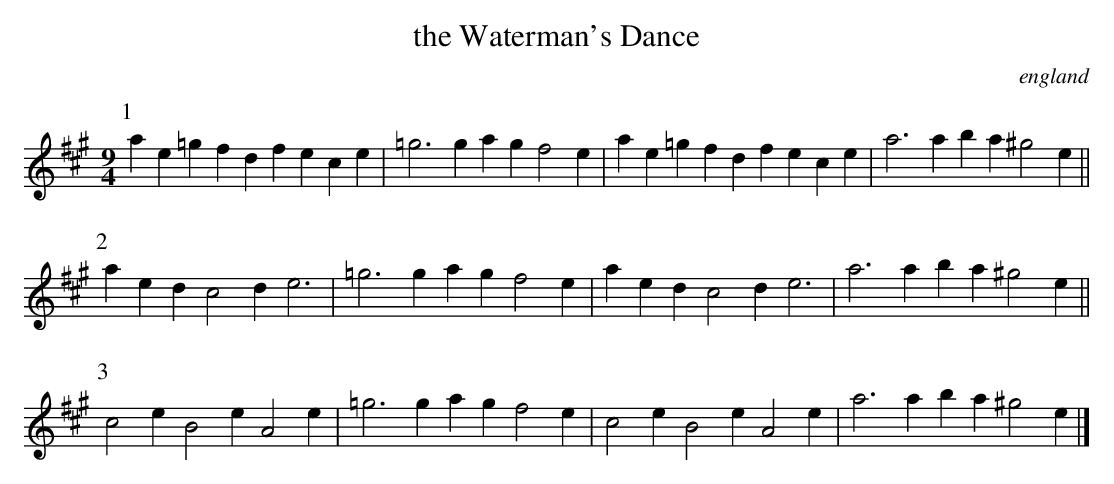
X:1
T:the Waterman's Dance
O:england
M:9/4
L:1/8
K:A
P:1
a2 e2 =g2 f2 d2 f2 e2 c2 e2 | =g6 g2 a2 g2 f4 e2 |\
a2 e2 =g2 f2 d2 f2 e2 c2 e2 | a6 a2 b2 a2 ^g4 e2 ||
P:2
a2 e2 d2 c4 d2 e6 | =g6 g2 a2 g2 f4 e2 |\
a2 e2 d2 c4 d2 e6 | a6 a2 b2 a2 ^g4 e2 ||
P:3
c4 e2 B4 e2 A4 e2 | =g6 g2 a2 g2 f4 e2 |\
c4 e2 B4 e2 A4 e2 | a6 a2 b2 a2 ^g4 e2 |]
